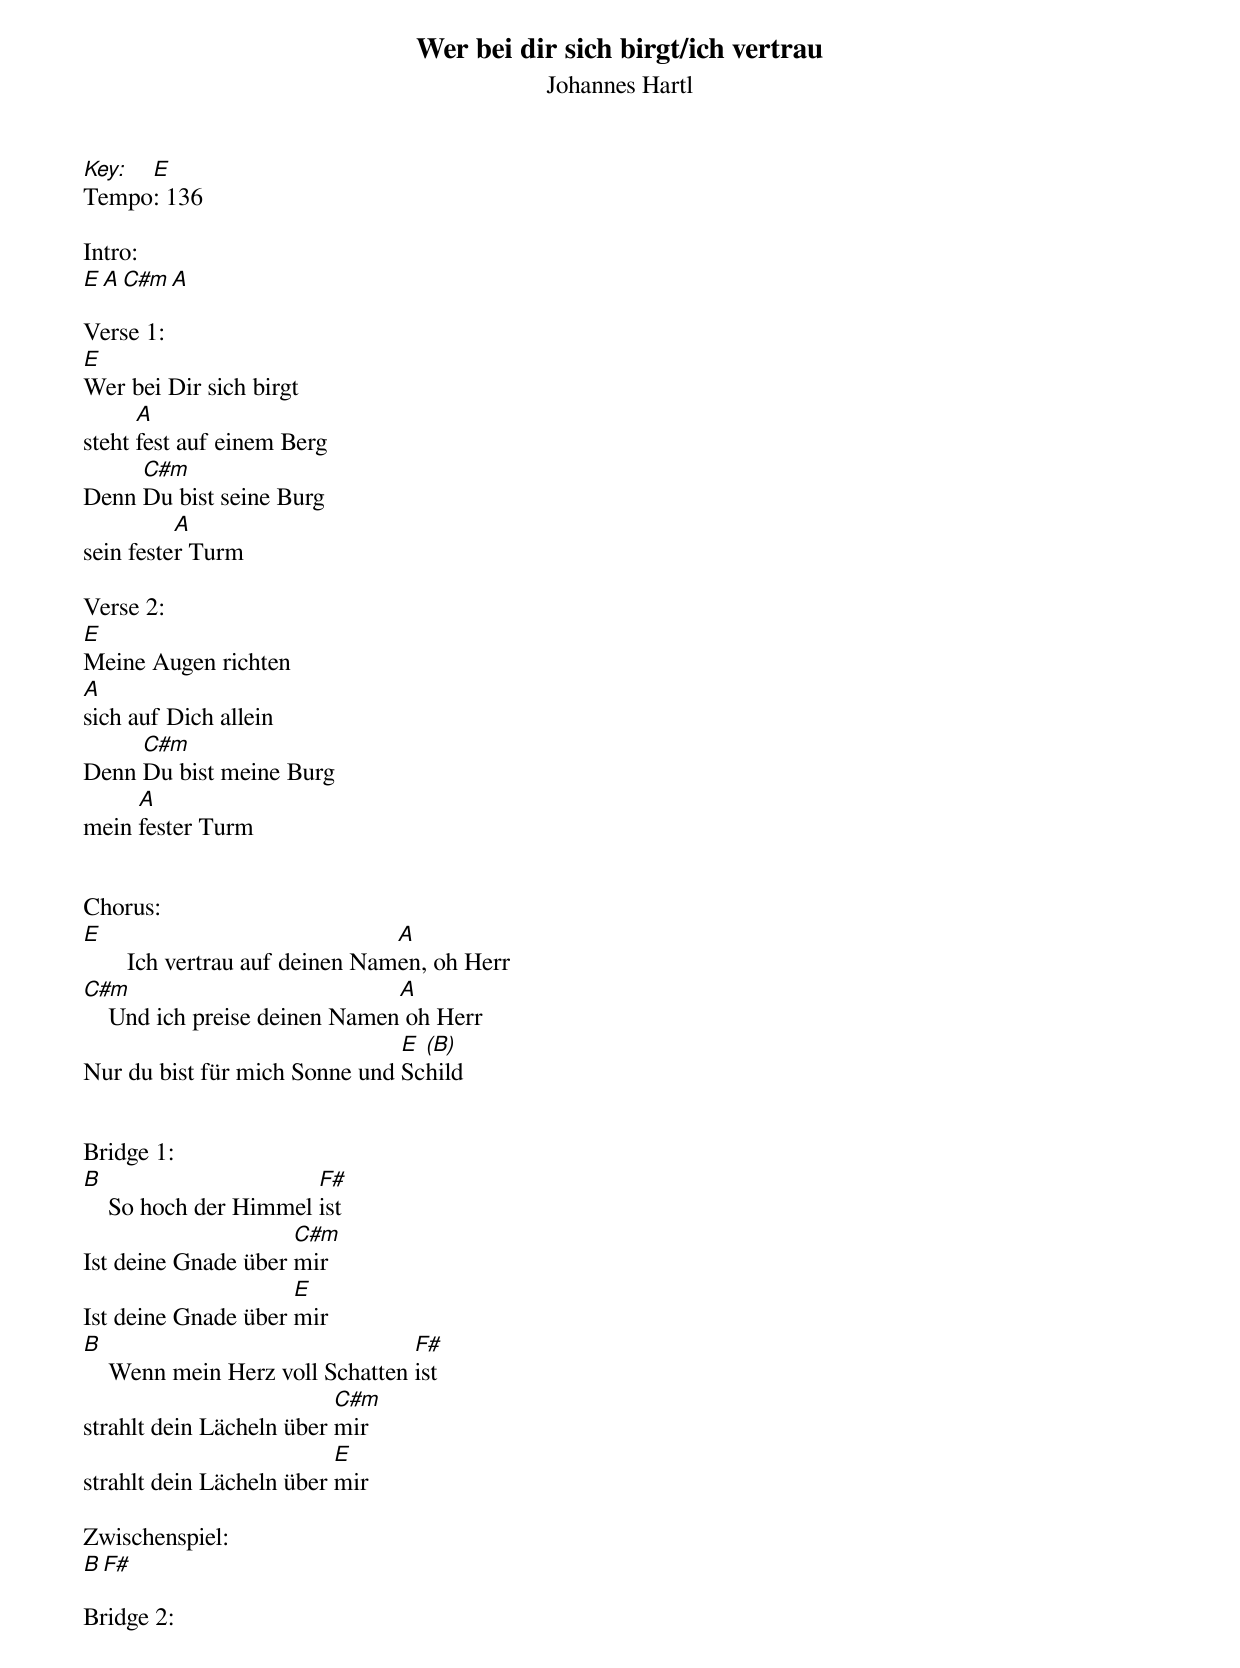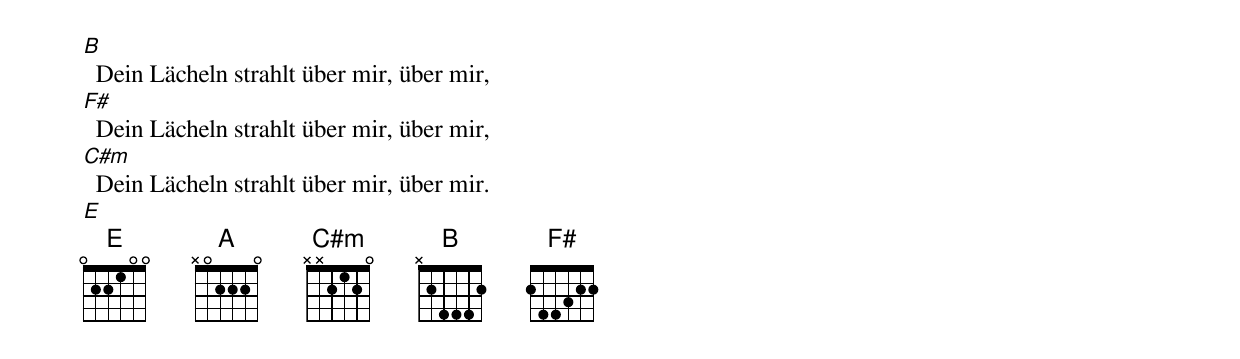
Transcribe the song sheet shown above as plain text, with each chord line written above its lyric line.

Wer bei dir sich birgt/ich vertrau
Johannes Hartl
Key: E
Tempo: 136

Intro:
E     A     C#m     A

Verse 1:
E
Wer bei Dir sich birgt
      A
steht fest auf einem Berg
     C#m
Denn Du bist seine Burg
	  A
sein fester Turm

Verse 2:
E
Meine Augen richten
A
sich auf Dich allein
     C#m
Denn Du bist meine Burg
     A
mein fester Turm


Chorus:
E                                A
       Ich vertrau auf deinen Namen, oh Herr
C#m                            A
    Und ich preise deinen Namen oh Herr
                               E (B)
Nur du bist für mich Sonne und Schild


Bridge 1:
B                      F#
    So hoch der Himmel ist
                     C#m
Ist deine Gnade über mir
                     E
Ist deine Gnade über mir
B                                F#
    Wenn mein Herz voll Schatten ist
                          C#m
strahlt dein Lächeln über mir
                          E
strahlt dein Lächeln über mir

Zwischenspiel:
B       F#

Bridge 2:
B
  Dein Lächeln strahlt über mir, über mir,
F#
  Dein Lächeln strahlt über mir, über mir,
C#m
  Dein Lächeln strahlt über mir, über mir.
E
